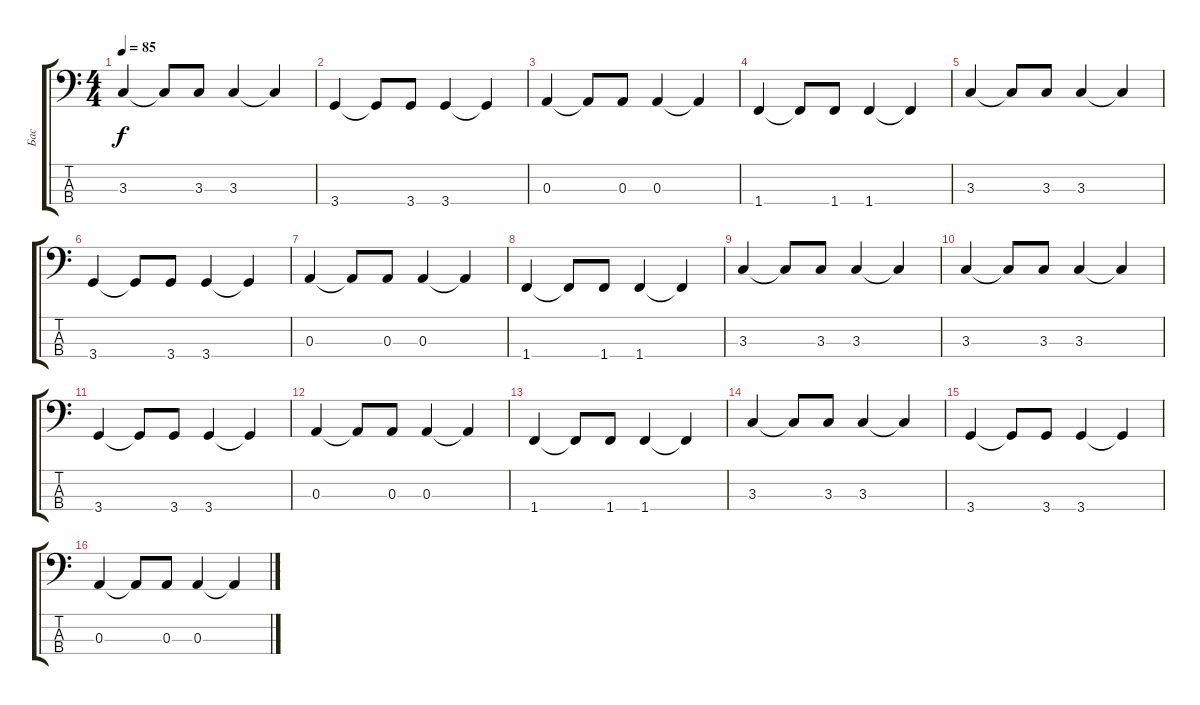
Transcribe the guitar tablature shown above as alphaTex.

\track ("Бас" "Бас") {instrument electricbassfinger}
\staff {score tabs}
\tuning (G2 D2 A1 E1) {hide}
\ts (4 4)
\tempo 85
\clef f4
\ks c
3.3.4{dy f} 3.3{t}.8 3.3.8 3.3.4 3.3{t}.4 |
3.4.4 3.4{t}.8 3.4.8 3.4.4 3.4{t}.4 |
0.3.4 0.3{t}.8 0.3.8 0.3.4 0.3{t}.4 |
1.4.4 1.4{t}.8 1.4.8 1.4.4 1.4{t}.4 |
3.3.4 3.3{t}.8 3.3.8 3.3.4 3.3{t}.4 |
3.4.4 3.4{t}.8 3.4.8 3.4.4 3.4{t}.4 |
0.3.4 0.3{t}.8 0.3.8 0.3.4 0.3{t}.4 |
1.4.4 1.4{t}.8 1.4.8 1.4.4 1.4{t}.4 |
3.3.4 3.3{t}.8 3.3.8 3.3.4 3.3{t}.4 |
3.3.4 3.3{t}.8 3.3.8 3.3.4 3.3{t}.4 |
3.4.4 3.4{t}.8 3.4.8 3.4.4 3.4{t}.4 |
0.3.4 0.3{t}.8 0.3.8 0.3.4 0.3{t}.4 |
1.4.4 1.4{t}.8 1.4.8 1.4.4 1.4{t}.4 |
3.3.4 3.3{t}.8 3.3.8 3.3.4 3.3{t}.4 |
3.4.4 3.4{t}.8 3.4.8 3.4.4 3.4{t}.4 |
0.3.4 0.3{t}.8 0.3.8 0.3.4 0.3{t}.4
